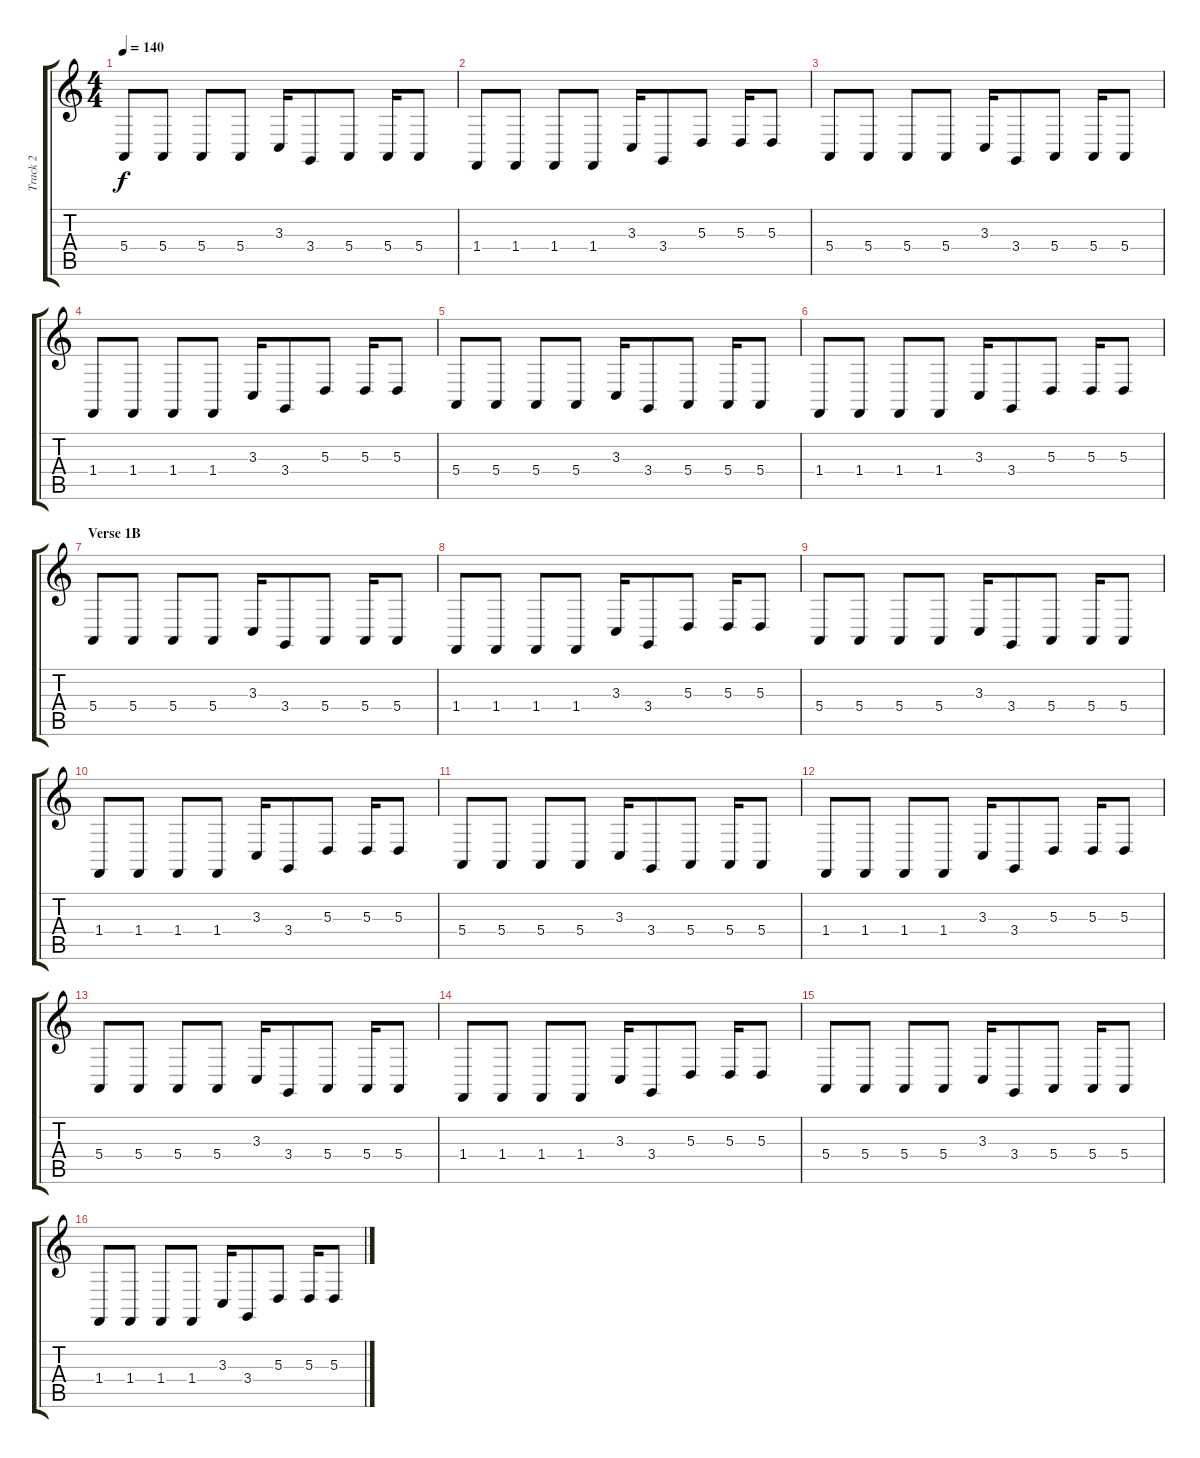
\track ("Track 2" "Track 2") {instrument electricbasspick}
\staff {score tabs}
\tuning (G2 D2 A1 E1 B0 E2) {hide}
\ts (4 4)
\tempo 140
\clef g2
\ks c
5.4.8{dy f} 5.4.8 5.4.8 5.4.8 3.3.16 3.4.8 5.4.8 5.4.16 5.4.8 |
1.4.8 1.4.8 1.4.8 1.4.8 3.3.16 3.4.8 5.3.8 5.3.16 5.3.8 |
5.4.8 5.4.8 5.4.8 5.4.8 3.3.16 3.4.8 5.4.8 5.4.16 5.4.8 |
1.4.8 1.4.8 1.4.8 1.4.8 3.3.16 3.4.8 5.3.8 5.3.16 5.3.8 |
5.4.8 5.4.8 5.4.8 5.4.8 3.3.16 3.4.8 5.4.8 5.4.16 5.4.8 |
1.4.8 1.4.8 1.4.8 1.4.8 3.3.16 3.4.8 5.3.8 5.3.16 5.3.8 |
\section ("" "Verse 1B")
5.4.8 5.4.8 5.4.8 5.4.8 3.3.16 3.4.8 5.4.8 5.4.16 5.4.8 |
1.4.8 1.4.8 1.4.8 1.4.8 3.3.16 3.4.8 5.3.8 5.3.16 5.3.8 |
5.4.8 5.4.8 5.4.8 5.4.8 3.3.16 3.4.8 5.4.8 5.4.16 5.4.8 |
1.4.8 1.4.8 1.4.8 1.4.8 3.3.16 3.4.8 5.3.8 5.3.16 5.3.8 |
5.4.8 5.4.8 5.4.8 5.4.8 3.3.16 3.4.8 5.4.8 5.4.16 5.4.8 |
1.4.8 1.4.8 1.4.8 1.4.8 3.3.16 3.4.8 5.3.8 5.3.16 5.3.8 |
5.4.8 5.4.8 5.4.8 5.4.8 3.3.16 3.4.8 5.4.8 5.4.16 5.4.8 |
1.4.8 1.4.8 1.4.8 1.4.8 3.3.16 3.4.8 5.3.8 5.3.16 5.3.8 |
5.4.8 5.4.8 5.4.8 5.4.8 3.3.16 3.4.8 5.4.8 5.4.16 5.4.8 |
1.4.8 1.4.8 1.4.8 1.4.8 3.3.16 3.4.8 5.3.8 5.3.16 5.3.8
